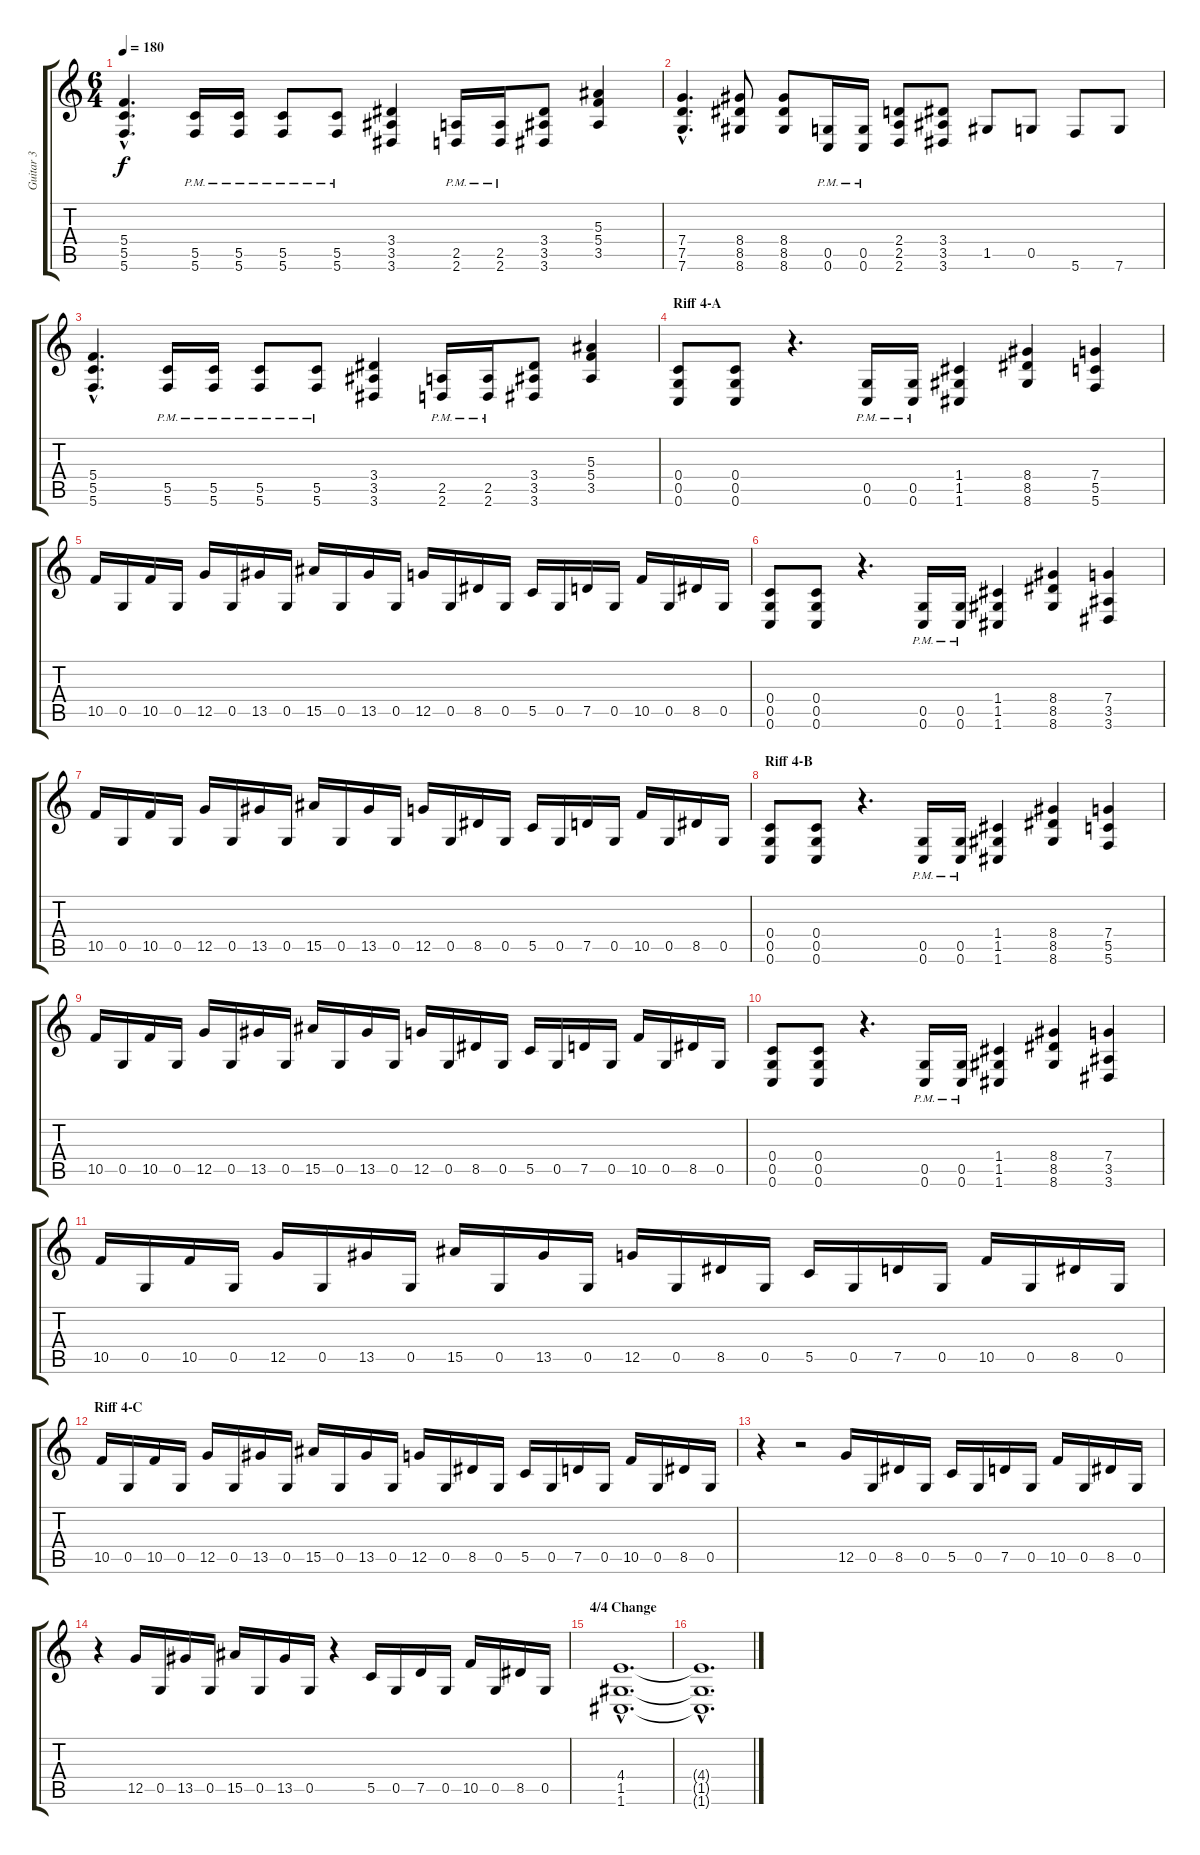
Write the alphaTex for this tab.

\track ("Guitar 3" "Guitar 3") {instrument distortionguitar}
\staff {score tabs}
\tuning (D4 A3 F3 C3 G2 C2) {hide}
\ts (6 4)
\tempo 180
\clef g2
\ks c
(5.4{hac} 5.5{hac} 5.6{hac}).4{d dy f} (5.5{pm} 5.6{pm}).16 (5.5{pm} 5.6{pm}).16 (5.5{pm} 5.6{pm}).8 (5.5{pm} 5.6{pm}).8 (3.4 3.5 3.6).4 (2.5{pm} 2.6{pm}).16 (2.5{pm} 2.6{pm}).16 (3.4 3.5 3.6).8 (5.3 5.4 3.5).4 |
(7.4{hac} 7.5{hac} 7.6{hac}).4{d} (8.4 8.5 8.6).8 (8.4 8.5 8.6).8 (0.5{pm} 0.6{pm}).16 (0.5{pm} 0.6{pm}).16 (2.4 2.5 2.6).8 (3.4 3.5 3.6).8 1.5.8 0.5.8 5.6.8 7.6.8 |
(5.4{hac} 5.5{hac} 5.6{hac}).4{d} (5.5{pm} 5.6{pm}).16 (5.5{pm} 5.6{pm}).16 (5.5{pm} 5.6{pm}).8 (5.5{pm} 5.6{pm}).8 (3.4 3.5 3.6).4 (2.5{pm} 2.6{pm}).16 (2.5{pm} 2.6{pm}).16 (3.4 3.5 3.6).8 (5.3 5.4 3.5).4 |
\section ("" "Riff 4-A")
(0.4 0.5 0.6).8 (0.4 0.5 0.6).8 r.4{d} (0.5{pm} 0.6{pm}).16 (0.5{pm} 0.6{pm}).16 (1.4 1.5 1.6).4 (8.4 8.5 8.6).4 (7.4 5.5 5.6).4 |
10.5.16 0.5.16 10.5.16 0.5.16 12.5.16 0.5.16 13.5.16 0.5.16 15.5.16 0.5.16 13.5.16 0.5.16 12.5.16 0.5.16 8.5.16 0.5.16 5.5.16 0.5.16 7.5.16 0.5.16 10.5.16 0.5.16 8.5.16 0.5.16 |
(0.4 0.5 0.6).8 (0.4 0.5 0.6).8 r.4{d} (0.5{pm} 0.6{pm}).16 (0.5{pm} 0.6{pm}).16 (1.4 1.5 1.6).4 (8.4 8.5 8.6).4 (7.4 3.5 3.6).4 |
10.5.16 0.5.16 10.5.16 0.5.16 12.5.16 0.5.16 13.5.16 0.5.16 15.5.16 0.5.16 13.5.16 0.5.16 12.5.16 0.5.16 8.5.16 0.5.16 5.5.16 0.5.16 7.5.16 0.5.16 10.5.16 0.5.16 8.5.16 0.5.16 |
\section ("" "Riff 4-B")
(0.4 0.5 0.6).8 (0.4 0.5 0.6).8 r.4{d} (0.5{pm} 0.6{pm}).16 (0.5{pm} 0.6{pm}).16 (1.4 1.5 1.6).4 (8.4 8.5 8.6).4 (7.4 5.5 5.6).4 |
10.5.16 0.5.16 10.5.16 0.5.16 12.5.16 0.5.16 13.5.16 0.5.16 15.5.16 0.5.16 13.5.16 0.5.16 12.5.16 0.5.16 8.5.16 0.5.16 5.5.16 0.5.16 7.5.16 0.5.16 10.5.16 0.5.16 8.5.16 0.5.16 |
(0.4 0.5 0.6).8 (0.4 0.5 0.6).8 r.4{d} (0.5{pm} 0.6{pm}).16 (0.5{pm} 0.6{pm}).16 (1.4 1.5 1.6).4 (8.4 8.5 8.6).4 (7.4 3.5 3.6).4 |
10.5.16 0.5.16 10.5.16 0.5.16 12.5.16 0.5.16 13.5.16 0.5.16 15.5.16 0.5.16 13.5.16 0.5.16 12.5.16 0.5.16 8.5.16 0.5.16 5.5.16 0.5.16 7.5.16 0.5.16 10.5.16 0.5.16 8.5.16 0.5.16 |
\section ("" "Riff 4-C")
10.5.16 0.5.16 10.5.16 0.5.16 12.5.16 0.5.16 13.5.16 0.5.16 15.5.16 0.5.16 13.5.16 0.5.16 12.5.16 0.5.16 8.5.16 0.5.16 5.5.16 0.5.16 7.5.16 0.5.16 10.5.16 0.5.16 8.5.16 0.5.16 |
r.4 r.2 12.5.16 0.5.16 8.5.16 0.5.16 5.5.16 0.5.16 7.5.16 0.5.16 10.5.16 0.5.16 8.5.16 0.5.16 |
r.4 12.5.16 0.5.16 13.5.16 0.5.16 15.5.16 0.5.16 13.5.16 0.5.16 r.4 5.5.16 0.5.16 7.5.16 0.5.16 10.5.16 0.5.16 8.5.16 0.5.16 |
\section ("" "4/4 Change")
(4.4{hac} 1.5{hac} 1.6{hac}).1{d} |
(4.4{hac t} 1.5{hac t} 1.6{hac t}).1{d}
